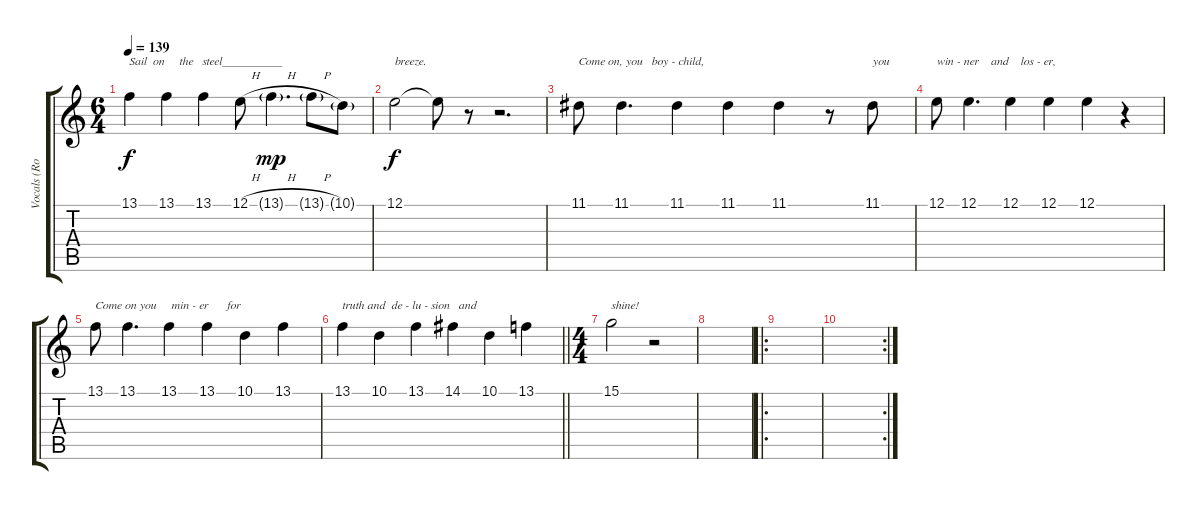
\track ("Vocals (Roger Waters)" "Vocals (Ro") {instrument voiceoohs}
\staff {score tabs}
\tuning (E4 B3 G3 D3 A2 E2) {hide}
\ts (6 4)
\tempo 139
\clef g2
\ks c
13.1.4{txt "Sail  on     the   steel__________" dy f} 13.1.4 13.1.4 12.1{h}.8 13.1{h g}.4{d dy mp} 13.1{h g}.8 10.1{g}.8 |
12.1.2{txt "breeze." dy f} 12.1{t}.8 r.8 r.2{d} |
11.1.8{txt "Come on, you   boy - child,"} 11.1.4{d} 11.1.4 11.1.4 11.1.4 r.8 11.1.8{txt "you"} |
12.1.8{txt "win - ner    and    los - er,"} 12.1.4{d} 12.1.4 12.1.4 12.1.4 r.4 |
13.1.8{txt "Come on you     min - er      for"} 13.1.4{d} 13.1.4 13.1.4 10.1.4 13.1.4 |
\barLineRight lightlight
13.1.4{txt "truth and  de - lu - sion   and"} 10.1.4 13.1.4 14.1.4 10.1.4 13.1.4 |
\ts (4 4)
15.1.2{txt "shine!"} r.2 |
|
\ro
|
\rc 2
